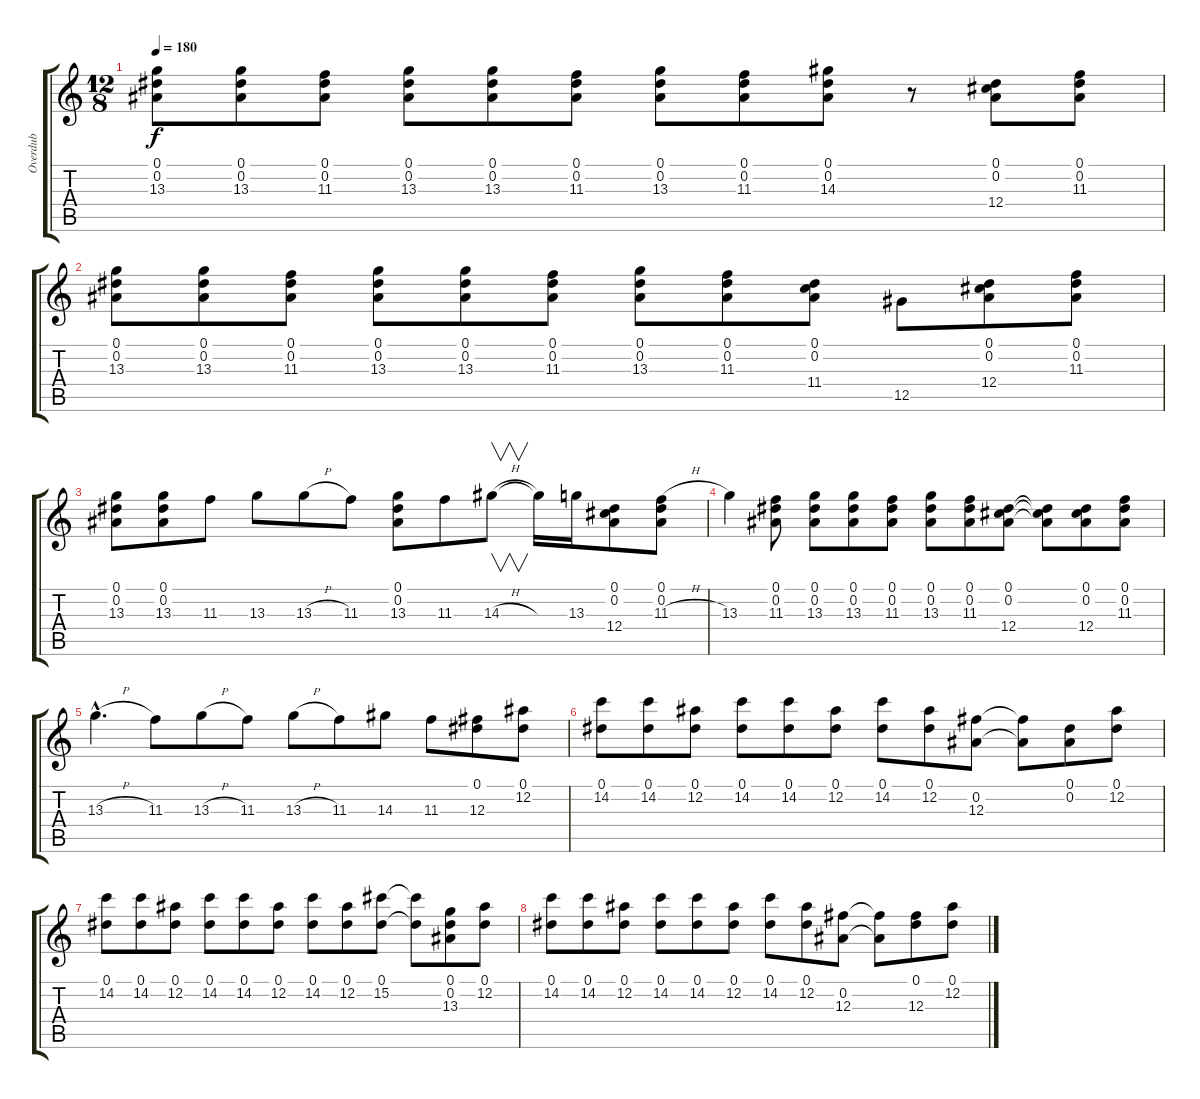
\track ("Overdub" "Overdub") {instrument fretlessbass}
\staff {score tabs}
\tuning (Eb4 Bb3 Gb3 Db3 Ab2 Eb2) {hide}
\ts (12 8)
\tempo 180
\clef g2
\ks c
(0.1 0.2 13.3).8{dy f} (0.1 0.2 13.3).8 (0.1 0.2 11.3).8 (0.1 0.2 13.3).8 (0.1 0.2 13.3).8 (0.1 0.2 11.3).8 (0.1 0.2 13.3).8 (0.1 0.2 11.3).8 (0.1 0.2 14.3).8 r.8 (0.1 0.2 12.4).8 (0.1 0.2 11.3).8 |
(0.1 0.2 13.3).8 (0.1 0.2 13.3).8 (0.1 0.2 11.3).8 (0.1 0.2 13.3).8 (0.1 0.2 13.3).8 (0.1 0.2 11.3).8 (0.1 0.2 13.3).8 (0.1 0.2 11.3).8 (0.1 0.2 11.4).8 12.5.8 (0.1 0.2 12.4).8 (0.1 0.2 11.3).8 |
(0.1 0.2 13.3).8 (0.1 0.2 13.3).8 11.3.8 13.3.8 13.3{h}.8 11.3.8 (0.1 0.2 13.3).8 11.3.8 14.3{h}.8{v} 14.3{t}.16 13.3.16 (0.1 0.2 12.4).8 (0.1 0.2 11.3{h}).8 |
13.3.4 (0.1 0.2 11.3).8 (0.1 0.2 13.3).8 (0.1 0.2 13.3).8 (0.1 0.2 11.3).8 (0.1 0.2 13.3).8 (0.1 0.2 11.3).8 (0.1 0.2 12.4).8 (0.1{t} 0.2{t} 12.4{t}).8 (0.1 0.2 12.4).8 (0.1 0.2 11.3).8 |
13.3{h hac}.4{d} 11.3.8 13.3{h}.8 11.3.8 13.3{h}.8 11.3.8 14.3.8 11.3.8 (0.1 12.3).8 (0.1 12.2).8 |
(0.1 14.2).8 (0.1 14.2).8 (0.1 12.2).8 (0.1 14.2).8 (0.1 14.2).8 (0.1 12.2).8 (0.1 14.2).8 (0.1 12.2).8 (0.2 12.3).8 (0.2{t} 12.3{t}).8 (0.1 0.2).8 (0.1 12.2).8 |
(0.1 14.2).8 (0.1 14.2).8 (0.1 12.2).8 (0.1 14.2).8 (0.1 14.2).8 (0.1 12.2).8 (0.1 14.2).8 (0.1 12.2).8 (0.1 15.2).8 (0.1{t} 15.2{t}).8 (0.1 0.2 13.3).8 (0.1 12.2).8 |
(0.1 14.2).8 (0.1 14.2).8 (0.1 12.2).8 (0.1 14.2).8 (0.1 14.2).8 (0.1 12.2).8 (0.1 14.2).8 (0.1 12.2).8 (0.2 12.3).8 (0.2{t} 12.3{t}).8 (0.1 12.3).8 (0.1 12.2).8
